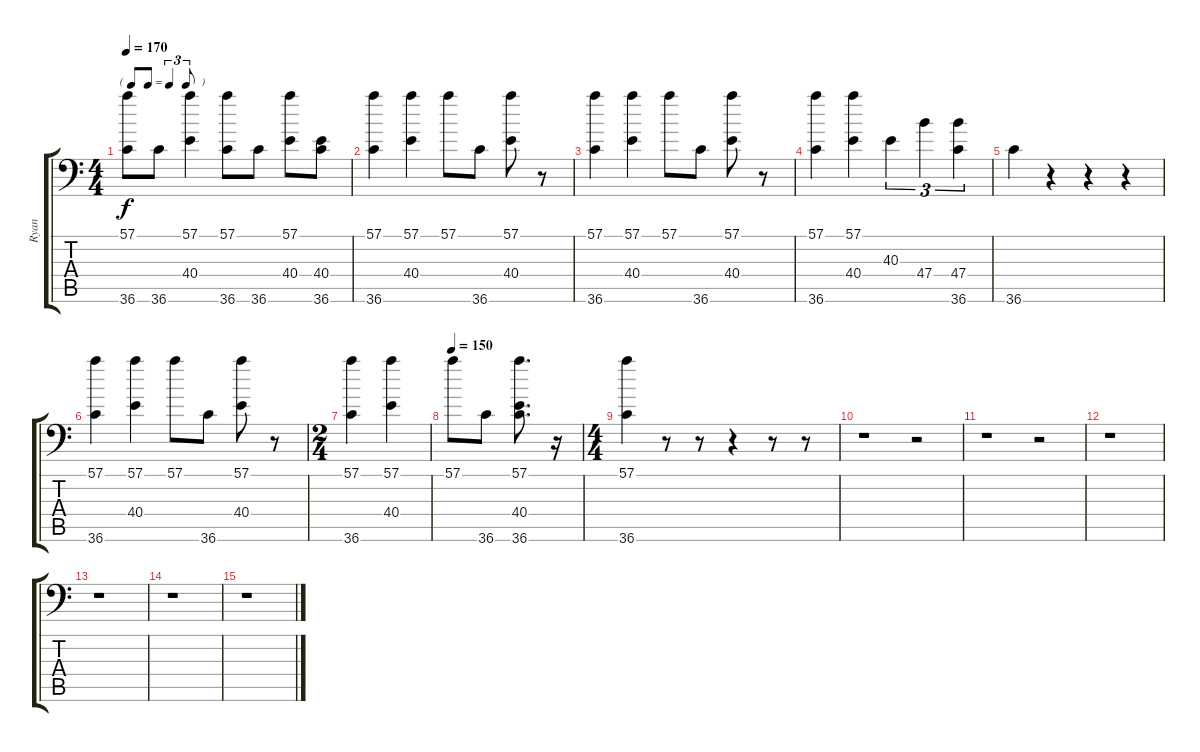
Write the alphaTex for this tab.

\track ("Ryan" "Ryan") {instrument acousticgrandpiano}
\staff {score tabs}
\tuning (C-1 C-1 C-1 C-1 C-1 C-1) {hide}
\ts (4 4)
\tf triplet8th
\tempo 170
\clef f4
\ks c
(57.1 36.6).8{dy f} 36.6.8 (57.1 40.4).4 (57.1 36.6).8 36.6.8 (57.1 40.4).8 (40.4 36.6).8 |
(57.1 36.6).4 (57.1 40.4).4 57.1.8 36.6.8 (57.1 40.4).8 r.8 |
(57.1 36.6).4 (57.1 40.4).4 57.1.8 36.6.8 (57.1 40.4).8 r.8 |
(57.1 36.6).4 (57.1 40.4).4 40.3.4{tu (3 2)} 47.4.4{tu (3 2)} (47.4 36.6).4{tu (3 2)} |
36.6.4 r.4 r.4 r.4 |
(57.1 36.6).4 (57.1 40.4).4 57.1.8 36.6.8 (57.1 40.4).8 r.8 |
\ts (2 4)
(57.1 36.6).4 (57.1 40.4).4 |
\tempo 150
57.1.8 36.6.8 (57.1 40.4 36.6).8{d} r.16 |
\ts (4 4)
(57.1 36.6).4 r.8 r.8 r.4 r.8 r.8 |
r.1 r.2 |
r.1 r.2 |
r.1 |
r.1 |
r.1 |
r.1
